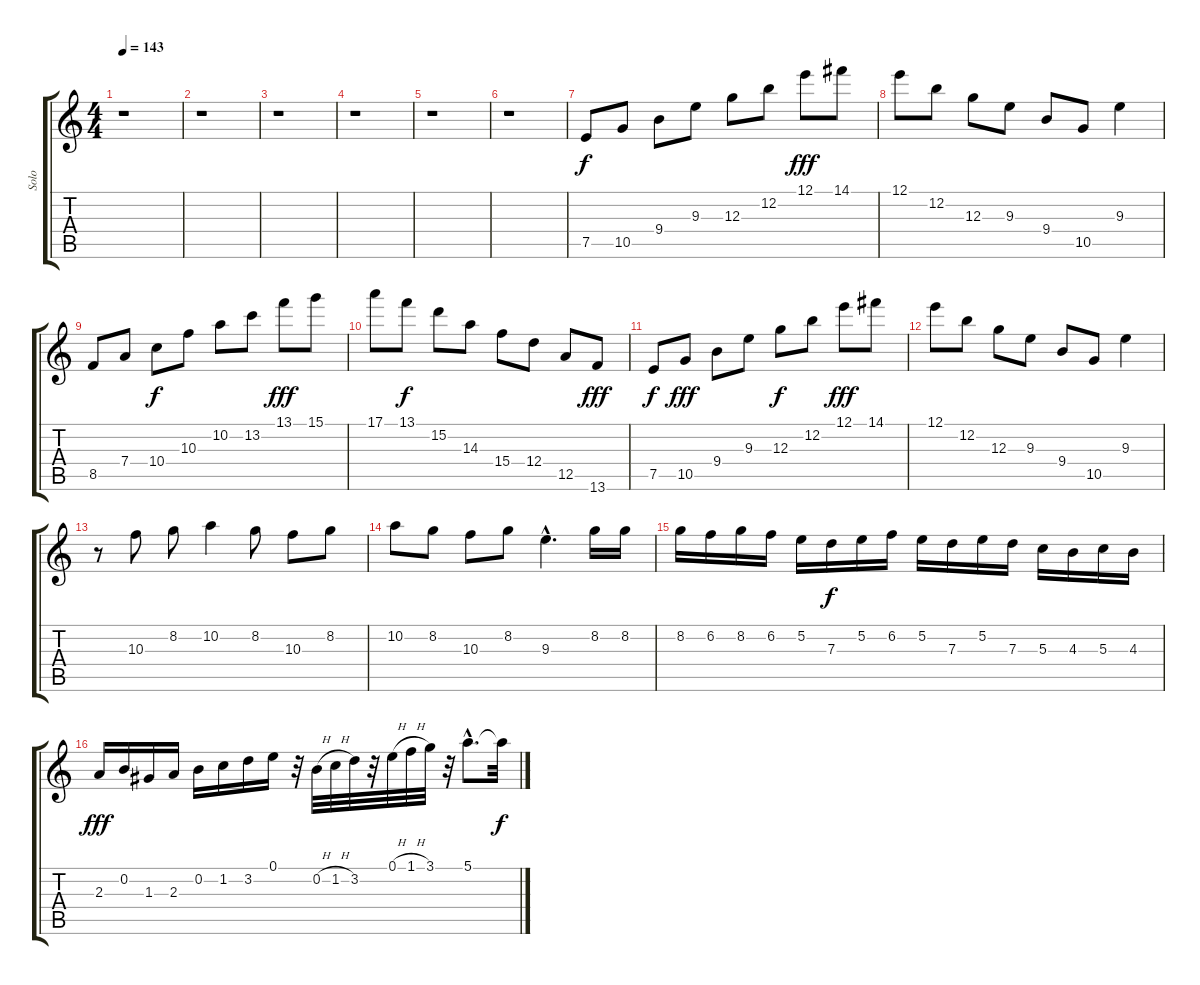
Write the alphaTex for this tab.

\track ("Solo" "Solo") {instrument overdrivenguitar}
\staff {score tabs}
\tuning (E4 B3 G3 D3 A2 E2) {hide}
\ts (4 4)
\tempo 143
\clef g2
\ks c
r.1{dy f} |
r.1 |
r.1 |
r.1 |
r.1 |
r.1 |
7.5.8 10.5.8 9.4.8 9.3.8 12.3.8 12.2.8 12.1.8{dy fff} 14.1.8 |
12.1.8 12.2.8 12.3.8 9.3.8 9.4.8 10.5.8 9.3.4 |
8.5.8 7.4.8 10.4.8{dy f} 10.3.8 10.2.8 13.2.8 13.1.8{dy fff} 15.1.8 |
17.1.8 13.1.8{dy f} 15.2.8 14.3.8 15.4.8 12.4.8 12.5.8 13.6.8{dy fff} |
7.5.8{dy f} 10.5.8{dy fff} 9.4.8 9.3.8 12.3.8{dy f} 12.2.8 12.1.8{dy fff} 14.1.8 |
12.1.8 12.2.8 12.3.8 9.3.8 9.4.8 10.5.8 9.3.4 |
r.8 10.3.8 8.2.8 10.2.4 8.2.8 10.3.8 8.2.8 |
10.2.8 8.2.8 10.3.8 8.2.8 9.3{hac}.4{d} 8.2.16 8.2.16 |
8.2.16 6.2.16 8.2.16 6.2.16 5.2.16 7.3.16{dy f} 5.2.16 6.2.16 5.2.16 7.3.16 5.2.16 7.3.16 5.3.16 4.3.16 5.3.16 4.3.16 |
2.3.16{dy fff} 0.2.16 1.3.16 2.3.16 0.2.16 1.2.16 3.2.16 0.1.16 r.32 0.2{h}.32 1.2{h}.32 3.2.32 r.32 0.1{h}.32 1.1{h}.32 3.1.32 r.32 5.1{hac}.8{d} 5.1{t}.32{dy f}
